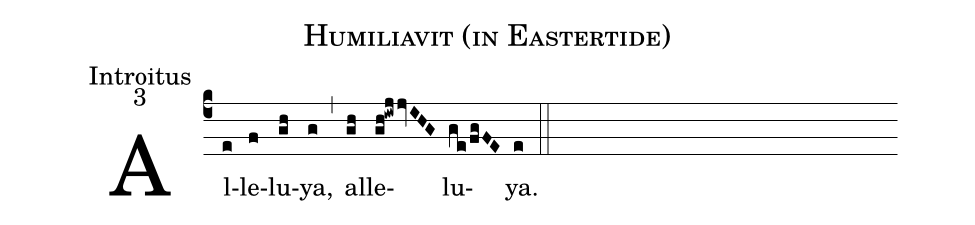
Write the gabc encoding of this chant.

name:Humiliavit (in Eastertide);
office-part:Introitus;
mode:3;
%%
(c4) Al(e)le(f)lu(gh)ya,(g) (,) al(gh)le(gh!iwjjvIHG)lu(ge/fgFE)ya.(e) (::)
